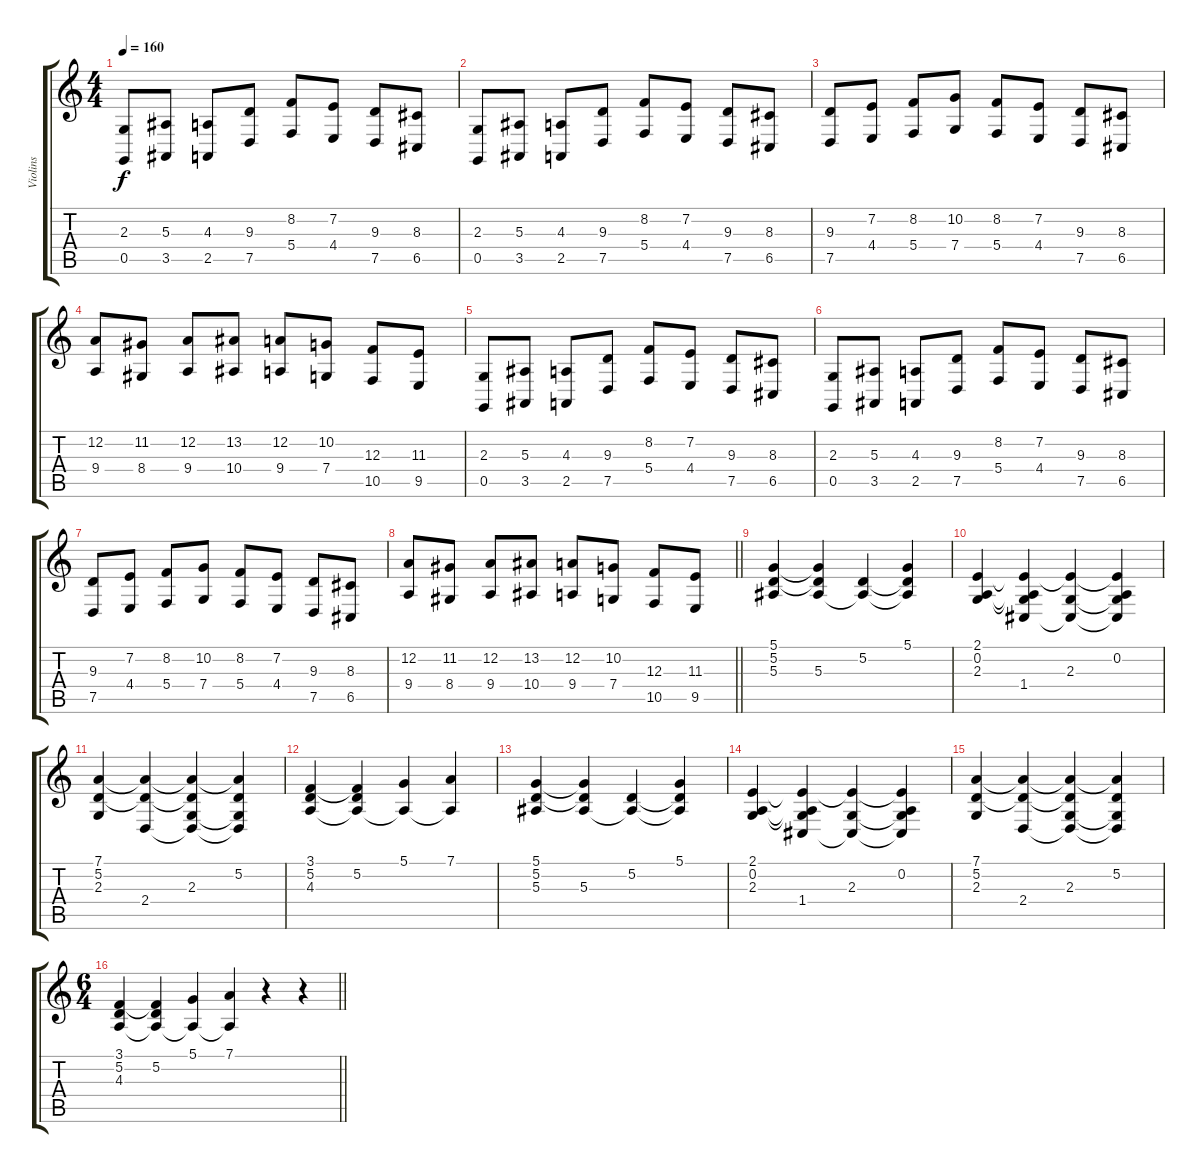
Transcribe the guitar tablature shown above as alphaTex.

\track ("Violins" "Violins") {instrument stringensemble1}
\staff {score tabs}
\tuning (D4 A3 F3 C3 G2 D2) {hide}
\ts (4 4)
\tempo 160
\clef g2
\ks c
(2.3 0.5).8{dy f} (5.3 3.5).8 (4.3 2.5).8 (9.3 7.5).8 (8.2 5.4).8 (7.2 4.4).8 (9.3 7.5).8 (8.3 6.5).8 |
(2.3 0.5).8 (5.3 3.5).8 (4.3 2.5).8 (9.3 7.5).8 (8.2 5.4).8 (7.2 4.4).8 (9.3 7.5).8 (8.3 6.5).8 |
(9.3 7.5).8 (7.2 4.4).8 (8.2 5.4).8 (10.2 7.4).8 (8.2 5.4).8 (7.2 4.4).8 (9.3 7.5).8 (8.3 6.5).8 |
(12.2 9.4).8 (11.2 8.4).8 (12.2 9.4).8 (13.2 10.4).8 (12.2 9.4).8 (10.2 7.4).8 (12.3 10.5).8 (11.3 9.5).8 |
(2.3 0.5).8 (5.3 3.5).8 (4.3 2.5).8 (9.3 7.5).8 (8.2 5.4).8 (7.2 4.4).8 (9.3 7.5).8 (8.3 6.5).8 |
(2.3 0.5).8 (5.3 3.5).8 (4.3 2.5).8 (9.3 7.5).8 (8.2 5.4).8 (7.2 4.4).8 (9.3 7.5).8 (8.3 6.5).8 |
(9.3 7.5).8 (7.2 4.4).8 (8.2 5.4).8 (10.2 7.4).8 (8.2 5.4).8 (7.2 4.4).8 (9.3 7.5).8 (8.3 6.5).8 |
\barLineRight lightlight
(12.2 9.4).8 (11.2 8.4).8 (12.2 9.4).8 (13.2 10.4).8 (12.2 9.4).8 (10.2 7.4).8 (12.3 10.5).8 (11.3 9.5).8 |
(5.1 5.2 5.3).4 (5.1{t} 5.2{t} 5.3).4 (5.2 5.3{t}).4 (5.1 5.2{t} 5.3{t}).4 |
(2.1 0.2 2.3).4 (2.1{t} 0.2{t} 2.3{t} 1.4).4 (2.1{t} 2.3 1.4{t}).4 (2.1{t} 0.2 2.3{t} 1.4{t}).4 |
(7.1 5.2 2.3).4 (7.1{t} 5.2{t} 2.4).4 (7.1{t} 5.2{t} 2.3 2.4{t}).4 (7.1{t} 5.2 2.3{t} 2.4{t}).4 |
(3.1 5.2 4.3).4 (3.1{t} 5.2 4.3{t}).4 (5.1 4.3{t}).4 (7.1 4.3{t}).4 |
(5.1 5.2 5.3).4 (5.1{t} 5.2{t} 5.3).4 (5.2 5.3{t}).4 (5.1 5.2{t} 5.3{t}).4 |
(2.1 0.2 2.3).4 (2.1{t} 0.2{t} 2.3{t} 1.4).4 (2.1{t} 2.3 1.4{t}).4 (2.1{t} 0.2 2.3{t} 1.4{t}).4 |
(7.1 5.2 2.3).4 (7.1{t} 5.2{t} 2.4).4 (7.1{t} 5.2{t} 2.3 2.4{t}).4 (7.1{t} 5.2 2.3{t} 2.4{t}).4 |
\ts (6 4)
\barLineRight lightlight
(3.1 5.2 4.3).4 (3.1{t} 5.2 4.3{t}).4 (5.1 4.3{t}).4 (7.1 4.3{t}).4 r.4 r.4
